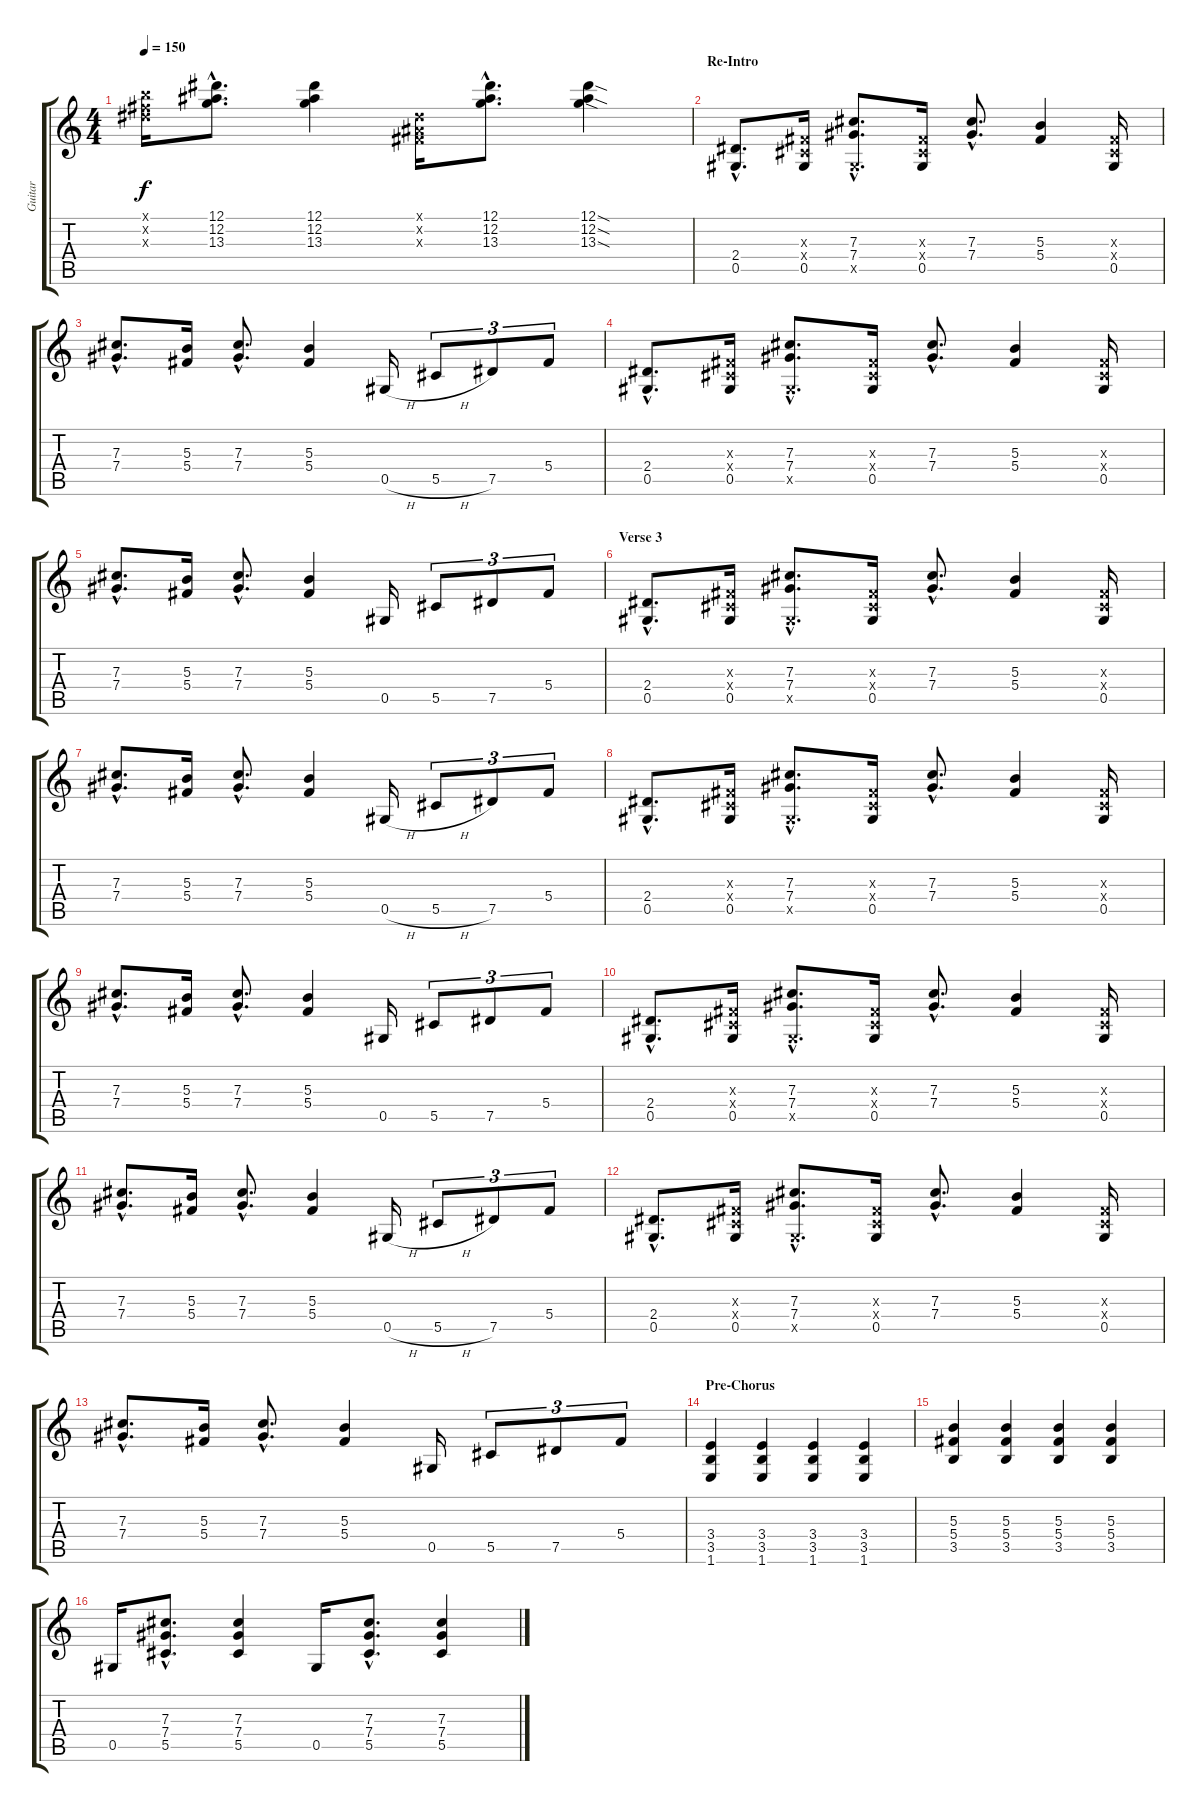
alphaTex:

\track ("Guitar" "Guitar") {instrument distortionguitar}
\staff {score tabs}
\tuning (Eb4 Bb3 Gb3 Db3 Ab2 Eb2) {hide}
\ts (4 4)
\tempo 150
\clef g2
\ks c
(8.1{x} 8.2{x} 9.3{x}).16{dy f} (12.1{hac} 12.2{hac} 13.3{hac}).8{d} (12.1 12.2 13.3).4 (0.1{x} 0.2{x} 0.3{x}).16 (12.1{hac} 12.2{hac} 13.3{hac}).8{d} (12.1{sod} 12.2{sod} 13.3{sod}).4 |
\section ("" "Re-Intro")
(2.4{hac} 0.5{hac}).8{d} (0.3{x} 0.4{x} 0.5).16 (7.3{hac} 7.4{hac} 0.5{hac x}).8{d} (0.3{x} 0.4{x} 0.5).16 (7.3{hac} 7.4{hac}).8{d} (5.3 5.4).4 (0.3{x} 0.4{x} 0.5).16 |
(7.3{hac} 7.4{hac}).8{d} (5.3 5.4).16 (7.3{hac} 7.4{hac}).8{d} (5.3 5.4).4 0.5{h}.16 5.5{h}.8{tu (3 2)} 7.5.8{tu (3 2)} 5.4.8{tu (3 2)} |
(2.4{hac} 0.5{hac}).8{d} (0.3{x} 0.4{x} 0.5).16 (7.3{hac} 7.4{hac} 0.5{hac x}).8{d} (0.3{x} 0.4{x} 0.5).16 (7.3{hac} 7.4{hac}).8{d} (5.3 5.4).4 (0.3{x} 0.4{x} 0.5).16 |
(7.3{hac} 7.4{hac}).8{d} (5.3 5.4).16 (7.3{hac} 7.4{hac}).8{d} (5.3 5.4).4 0.5.16 5.5.8{tu (3 2)} 7.5.8{tu (3 2)} 5.4.8{tu (3 2)} |
\section ("" "Verse 3")
(2.4{hac} 0.5{hac}).8{d} (0.3{x} 0.4{x} 0.5).16 (7.3{hac} 7.4{hac} 0.5{hac x}).8{d} (0.3{x} 0.4{x} 0.5).16 (7.3{hac} 7.4{hac}).8{d} (5.3 5.4).4 (0.3{x} 0.4{x} 0.5).16 |
(7.3{hac} 7.4{hac}).8{d} (5.3 5.4).16 (7.3{hac} 7.4{hac}).8{d} (5.3 5.4).4 0.5{h}.16 5.5{h}.8{tu (3 2)} 7.5.8{tu (3 2)} 5.4.8{tu (3 2)} |
(2.4{hac} 0.5{hac}).8{d} (0.3{x} 0.4{x} 0.5).16 (7.3{hac} 7.4{hac} 0.5{hac x}).8{d} (0.3{x} 0.4{x} 0.5).16 (7.3{hac} 7.4{hac}).8{d} (5.3 5.4).4 (0.3{x} 0.4{x} 0.5).16 |
(7.3{hac} 7.4{hac}).8{d} (5.3 5.4).16 (7.3{hac} 7.4{hac}).8{d} (5.3 5.4).4 0.5.16 5.5.8{tu (3 2)} 7.5.8{tu (3 2)} 5.4.8{tu (3 2)} |
(2.4{hac} 0.5{hac}).8{d} (0.3{x} 0.4{x} 0.5).16 (7.3{hac} 7.4{hac} 0.5{hac x}).8{d} (0.3{x} 0.4{x} 0.5).16 (7.3{hac} 7.4{hac}).8{d} (5.3 5.4).4 (0.3{x} 0.4{x} 0.5).16 |
(7.3{hac} 7.4{hac}).8{d} (5.3 5.4).16 (7.3{hac} 7.4{hac}).8{d} (5.3 5.4).4 0.5{h}.16 5.5{h}.8{tu (3 2)} 7.5.8{tu (3 2)} 5.4.8{tu (3 2)} |
(2.4{hac} 0.5{hac}).8{d} (0.3{x} 0.4{x} 0.5).16 (7.3{hac} 7.4{hac} 0.5{hac x}).8{d} (0.3{x} 0.4{x} 0.5).16 (7.3{hac} 7.4{hac}).8{d} (5.3 5.4).4 (0.3{x} 0.4{x} 0.5).16 |
(7.3{hac} 7.4{hac}).8{d} (5.3 5.4).16 (7.3{hac} 7.4{hac}).8{d} (5.3 5.4).4 0.5.16 5.5.8{tu (3 2)} 7.5.8{tu (3 2)} 5.4.8{tu (3 2)} |
\section ("" "Pre-Chorus")
(3.4 3.5 1.6).4 (3.4 3.5 1.6).4 (3.4 3.5 1.6).4 (3.4 3.5 1.6).4 |
(5.3 5.4 3.5).4 (5.3 5.4 3.5).4 (5.3 5.4 3.5).4 (5.3 5.4 3.5).4 |
0.5.16 (7.3{hac} 7.4{hac} 5.5{hac}).8{d} (7.3 7.4 5.5).4 0.5.16 (7.3{hac} 7.4{hac} 5.5{hac}).8{d} (7.3 7.4 5.5).4
